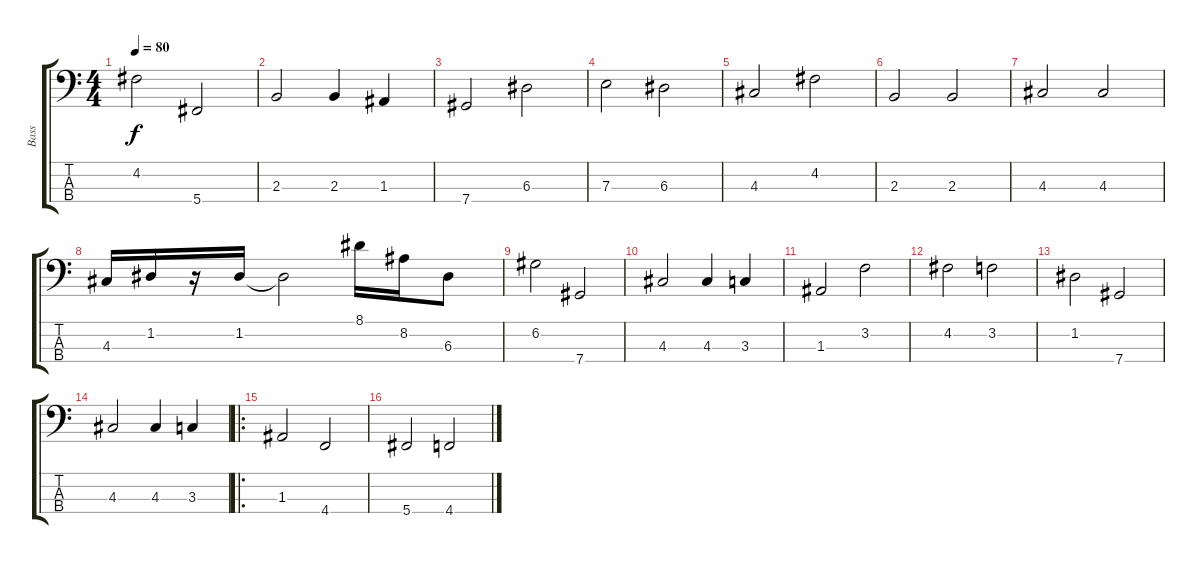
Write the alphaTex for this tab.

\track ("Bass" "Bass") {instrument fretlessbass}
\staff {score tabs}
\tuning (G2 D2 A1 Db1) {hide}
\ts (4 4)
\tempo 80
\clef f4
\ks c
4.2.2{dy f} 5.4.2 |
2.3.2 2.3.4 1.3.4 |
7.4.2 6.3.2 |
7.3.2 6.3.2 |
4.3.2 4.2.2 |
2.3.2 2.3.2 |
4.3.2 4.3.2 |
4.3.16 1.2.16 r.16 1.2.16 1.2{t}.2 8.1.16 8.2.16 6.3.8 |
6.2.2 7.4.2 |
4.3.2 4.3.4 3.3.4 |
1.3.2 3.2.2 |
4.2.2 3.2.2 |
1.2.2 7.4.2 |
4.3.2 4.3.4 3.3.4 |
\ro
1.3.2 4.4.2 |
5.4.2 4.4.2
